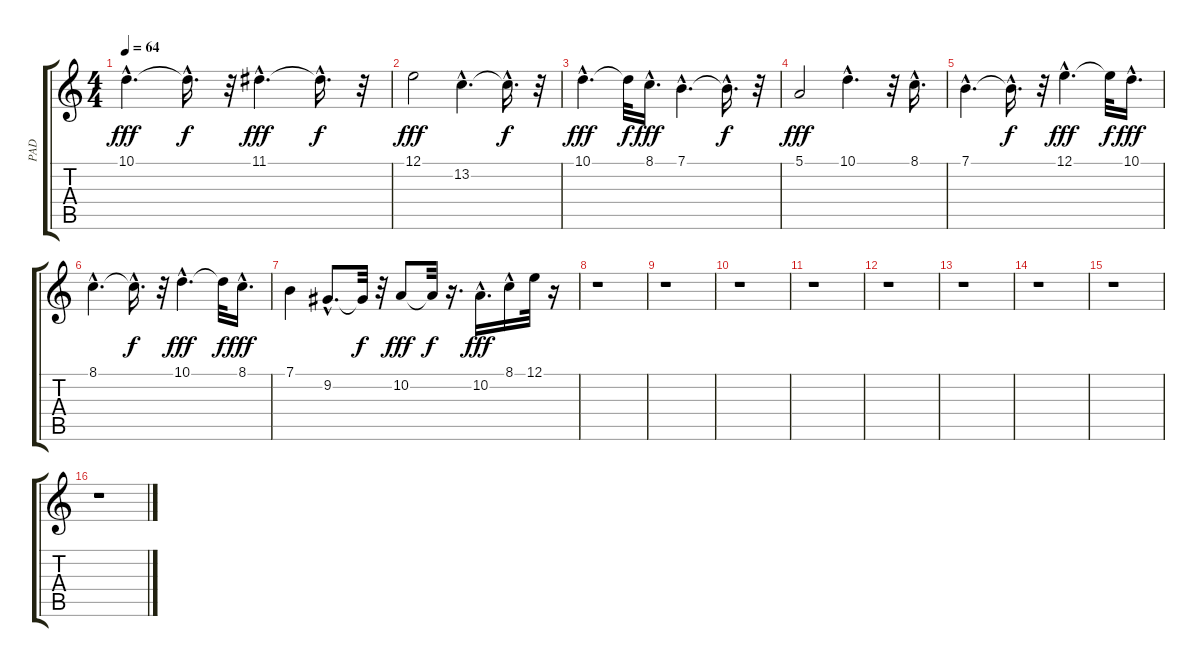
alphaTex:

\track ("PAD" "PAD") {instrument fx7echoes}
\staff {score tabs}
\tuning (E4 B3 G3 D3 A2 E2) {hide}
\ts (4 4)
\tempo 64
\clef g2
\ks c
10.1{hac}.4{d dy fff} 10.1{hac t}.16{d dy f} r.32 11.1{hac}.4{d dy fff} 11.1{hac t}.16{d dy f} r.32 |
12.1.2{dy fff} 13.2{hac}.4{d} 13.2{hac t}.16{d dy f} r.32 |
10.1{hac}.4{d dy fff} 10.1{t}.32{dy f} 8.1{hac}.16{d dy fff} 7.1{hac}.4{d} 7.1{hac t}.16{d dy f} r.32 |
5.1.2{dy fff} 10.1{hac}.4{d} r.32 8.1{hac}.16{d} |
7.1{hac}.4{d} 7.1{hac t}.16{d dy f} r.32 12.1{hac}.4{d dy fff} 12.1{t}.32{dy f} 10.1{hac}.16{d dy fff} |
8.1{hac}.4{d} 8.1{hac t}.16{d dy f} r.32 10.1{hac}.4{d dy fff} 10.1{t}.32{dy f} 8.1{hac}.16{d dy fff} |
7.1.4 9.2{hac}.8{d} 9.2{t}.32{dy f} r.32 10.2.8{dy fff} 10.2{t}.32{dy f} r.16{d} 10.2{hac}.16{d dy fff} 8.1{hac}.16 12.1.32 r.16 |
r.1 |
r.1 |
r.1 |
r.1 |
r.1 |
r.1 |
r.1 |
r.1 |
r.1
